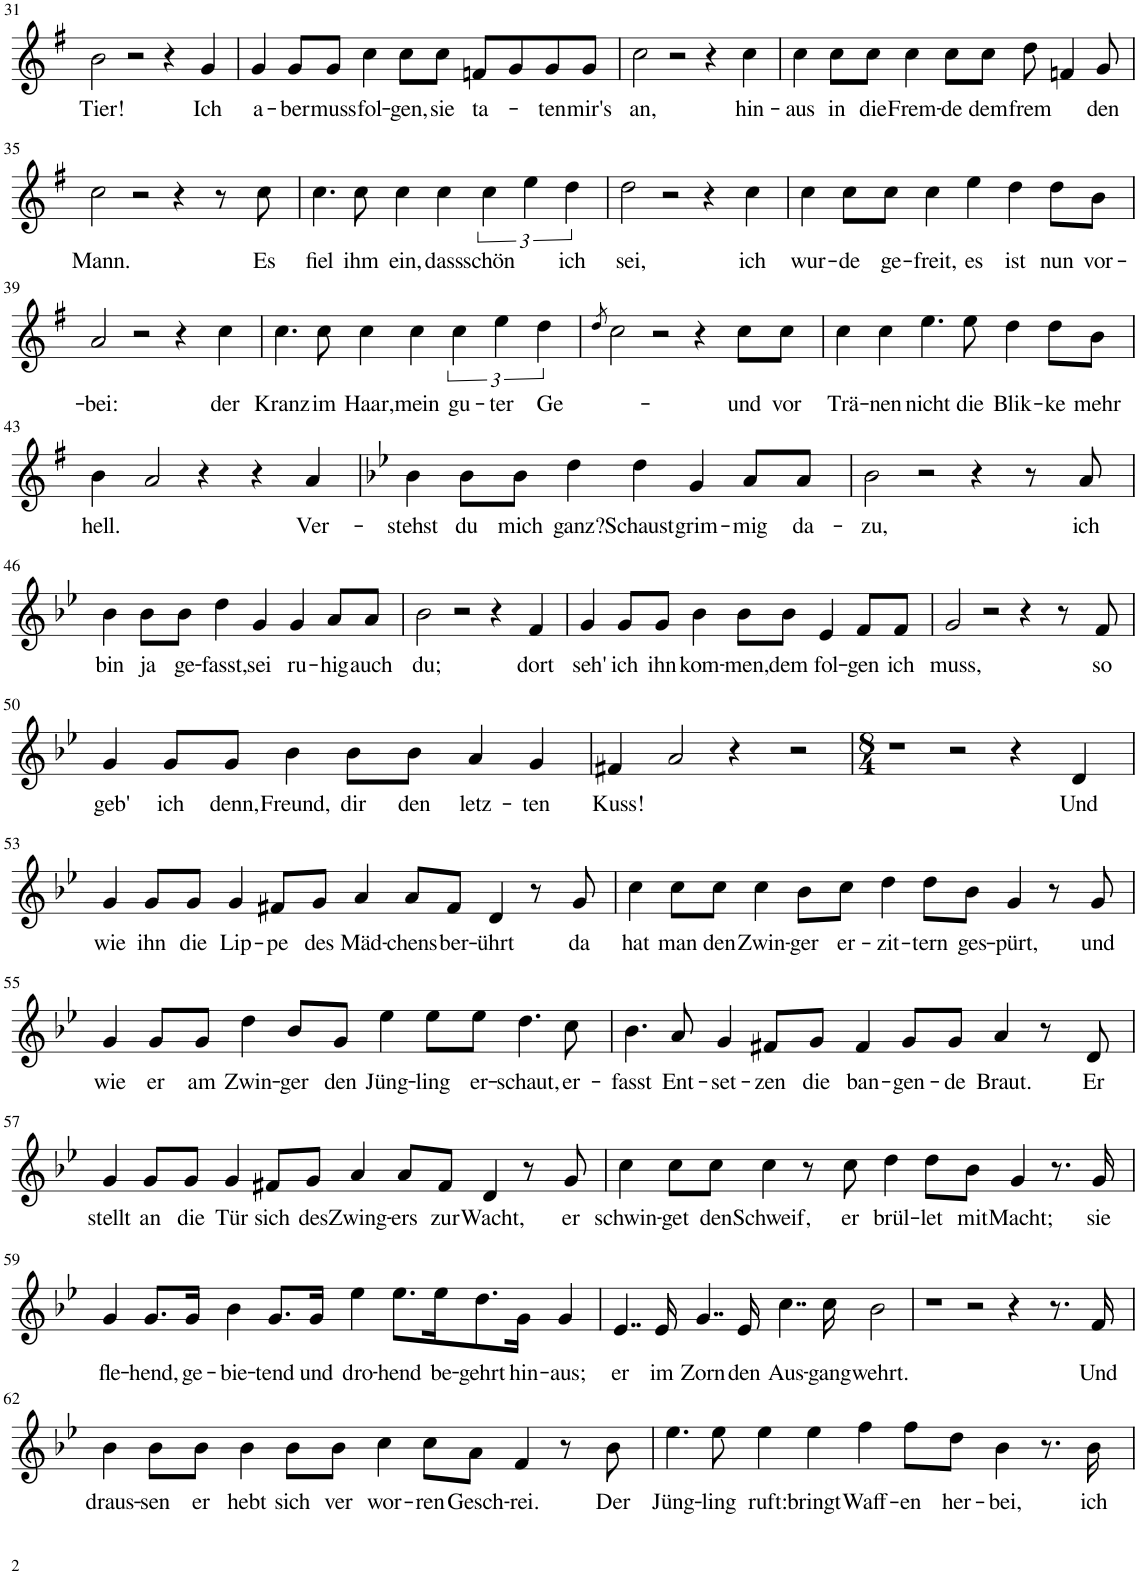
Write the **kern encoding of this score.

**kern	**text
*part1	*part1
*staff1	*staff1
*I"Piano	*
*I'Pno	*
!!LO:PB:g=z
*clefG2	*
*k[f#]	*
*M3/2	*
=31	=31
!	!LO:LY:b
2b\	Tier!
2r	.
4r	.
!	!LO:LY:b
4g/	Ich
=32	=32
!	!LO:LY:b
4g/	a-
!	!LO:LY:b
8g/L	-ber
!	!LO:LY:b
8g/J	muss
!	!LO:LY:b
4cc\	fol-
!	!LO:LY:b
8cc\L	-gen,
!	!LO:LY:b
8cc\J	sie
!	!LO:LY:b
8fn/L	ta-
8g/	.
!	!LO:LY:b
8g/	-ten
!	!LO:LY:b
8g/J	mir's
=33	=33
!	!LO:LY:b
2cc\	an,
2r	.
4r	.
!	!LO:LY:b
4cc\	hin-
=34	=34
!	!LO:LY:b
4cc\	-aus
!	!LO:LY:b
8cc\L	in
!	!LO:LY:b
8cc\J	die
!	!LO:LY:b
4cc\	Frem-
!	!LO:LY:b
8cc\L	-de
!	!LO:LY:b
8cc\J	dem
!	!LO:LY:b
8dd\	frem
4fn/	.
!	!LO:LY:b
8g/	-den
!!LO:LB:g=z
=35	=35
!	!LO:LY:b
2cc\	Mann.
2r	.
4r	.
8r	.
!	!LO:LY:b
8cc\	Es
=36	=36
!	!LO:LY:b
4.cc\	fiel
!	!LO:LY:b
8cc\	ihm
!	!LO:LY:b
4cc\	ein,
!	!LO:LY:b
4cc\	dass
!	!LO:LY:b
6cc\	schön
6ee\	.
!	!LO:LY:b
6dd\	ich
=37	=37
!	!LO:LY:b
2dd\	sei,
2r	.
4r	.
!	!LO:LY:b
4cc\	ich
=38	=38
!	!LO:LY:b
4cc\	wur-
!	!LO:LY:b
8cc\L	-de
!	!LO:LY:b
8cc\J	ge-
!	!LO:LY:b
4cc\	-freit,
!	!LO:LY:b
4ee\	es
!	!LO:LY:b
4dd\	ist
!	!LO:LY:b
8dd\L	nun
!	!LO:LY:b
8b\J	vor-
!!LO:LB:g=z
=39	=39
!	!LO:LY:b
2a/	bei:
2r	.
4r	.
!	!LO:LY:b
4cc\	der
=40	=40
!	!LO:LY:b
4.cc\	Kranz
!	!LO:LY:b
8cc\	im
!	!LO:LY:b
4cc\	Haar,
!	!LO:LY:b
4cc\	mein
!	!LO:LY:b
6cc\	gu-
!	!LO:LY:b
6ee\	-ter
!	!LO:LY:b
6dd\	Ge-
=41	=41
8qdd/	.
2cc\	.
2r	.
4r	.
!	!LO:LY:b
8cc\L	und
!	!LO:LY:b
8cc\J	vor
=42	=42
!	!LO:LY:b
4cc\	Trä-
!	!LO:LY:b
4cc\	-nen
!	!LO:LY:b
4.ee\	nicht
!	!LO:LY:b
8ee\	die
!	!LO:LY:b
4dd\	Blik-
!	!LO:LY:b
8dd\L	-ke
!	!LO:LY:b
8b\J	mehr
!!LO:LB:g=z
=43	=43
!	!LO:LY:b
4b\	hell.
2a/	.
4r	.
4r	.
!	!LO:LY:b
4a/	Ver-
=44	=44
*k[b-e-]	*
!	!LO:LY:b
4b-\	-stehst
!	!LO:LY:b
8b-\L	du
!	!LO:LY:b
8b-\J	mich
!	!LO:LY:b
4dd\	ganz?
!	!LO:LY:b
4dd\	Schaust
!	!LO:LY:b
4g/	grim-
!	!LO:LY:b
8a/L	-mig
!	!LO:LY:b
8a/J	da-
=45	=45
!	!LO:LY:b
2b-\	zu,
2r	.
4r	.
8r	.
!	!LO:LY:b
8a/	ich
!!LO:LB:g=z
=46	=46
!	!LO:LY:b
4b-\	bin
!	!LO:LY:b
8b-\L	ja
!	!LO:LY:b
8b-\J	ge-
!	!LO:LY:b
4dd\	-fasst,
!	!LO:LY:b
4g/	sei
!	!LO:LY:b
4g/	ru-
!	!LO:LY:b
8a/L	-hig
!	!LO:LY:b
8a/J	auch
=47	=47
!	!LO:LY:b
2b-\	du;
2r	.
4r	.
!	!LO:LY:b
4f/	dort
=48	=48
!	!LO:LY:b
4g/	seh'
!	!LO:LY:b
8g/L	ich
!	!LO:LY:b
8g/J	ihn
!	!LO:LY:b
4b-\	kom-
!	!LO:LY:b
8b-\L	-men,
!	!LO:LY:b
8b-\J	dem
!	!LO:LY:b
4e-/	fol-
!	!LO:LY:b
8f/L	-gen
!	!LO:LY:b
8f/J	ich
=49	=49
!	!LO:LY:b
2g/	muss,
2r	.
4r	.
8r	.
!	!LO:LY:b
8f/	so
!!LO:LB:g=z
=50	=50
!	!LO:LY:b
4g/	geb'
!	!LO:LY:b
8g/L	ich
!	!LO:LY:b
8g/J	denn,
!	!LO:LY:b
4b-\	Freund,
!	!LO:LY:b
8b-\L	dir
!	!LO:LY:b
8b-\J	den
!	!LO:LY:b
4a/	letz-
!	!LO:LY:b
4g/	-ten
=51	=51
!	!LO:LY:b
4f#X/	Kuss!
2a/	.
4r	.
2r	.
=52	=52
*M8/4	*
1r	.
2r	.
4r	.
!	!LO:LY:b
4d/	Und
!!LO:LB:g=z
=53	=53
!	!LO:LY:b
4g/	wie
!	!LO:LY:b
8g/L	ihn
!	!LO:LY:b
8g/J	die
!	!LO:LY:b
4g/	Lip-
!	!LO:LY:b
8f#X/L	-pe
!	!LO:LY:b
8g/J	des
!	!LO:LY:b
4a/	Mäd-
!	!LO:LY:b
8a/L	-chens
!	!LO:LY:b
8f#/J	ber-
!	!LO:LY:b
4d/	-ührt
8r	.
!	!LO:LY:b
8g/	da
=54	=54
!	!LO:LY:b
4cc\	hat
!	!LO:LY:b
8cc\L	man
!	!LO:LY:b
8cc\J	den
!	!LO:LY:b
4cc\	Zwin-
!	!LO:LY:b
8b-\L	-ger
!	!LO:LY:b
8cc\J	er-
!	!LO:LY:b
4dd\	-zit-
!	!LO:LY:b
8dd\L	-tern
!	!LO:LY:b
8b-\J	ges-
!	!LO:LY:b
4g/	-pürt,
8r	.
!	!LO:LY:b
8g/	und
!!LO:LB:g=z
=55	=55
!	!LO:LY:b
4g/	wie
!	!LO:LY:b
8g/L	er
!	!LO:LY:b
8g/J	am
!	!LO:LY:b
4dd\	Zwin-
!	!LO:LY:b
8b-/L	-ger
!	!LO:LY:b
8g/J	den
!	!LO:LY:b
4ee-\	Jüng-
!	!LO:LY:b
8ee-\L	-ling
!	!LO:LY:b
8ee-\J	er-
!	!LO:LY:b
4.dd\	-schaut,
!	!LO:LY:b
8cc\	er-
=56	=56
!	!LO:LY:b
4.b-\	fasst
!	!LO:LY:b
8a/	Ent-
!	!LO:LY:b
4g/	-set-
!	!LO:LY:b
8f#X/L	-zen
!	!LO:LY:b
8g/J	die
!	!LO:LY:b
4f#/	ban-
!	!LO:LY:b
8g/L	-gen-
!	!LO:LY:b
8g/J	-de
!	!LO:LY:b
4a/	Braut.
8r	.
!	!LO:LY:b
8d/	Er
!!LO:LB:g=z
=57	=57
!	!LO:LY:b
4g/	stellt
!	!LO:LY:b
8g/L	an
!	!LO:LY:b
8g/J	die
!	!LO:LY:b
4g/	Tür
!	!LO:LY:b
8f#X/L	sich
!	!LO:LY:b
8g/J	des
!	!LO:LY:b
4a/	Zwing-
!	!LO:LY:b
8a/L	-ers
!	!LO:LY:b
8f#/J	zur
!	!LO:LY:b
4d/	Wacht,
8r	.
!	!LO:LY:b
8g/	er
=58	=58
!	!LO:LY:b
4cc\	schwin-
!	!LO:LY:b
8cc\L	-get
!	!LO:LY:b
8cc\J	den
!	!LO:LY:b
4cc\	Schweif,
8r	.
!	!LO:LY:b
8cc\	er
!	!LO:LY:b
4dd\	brül-
!	!LO:LY:b
8dd\L	-let
!	!LO:LY:b
8b-\J	mit
!	!LO:LY:b
4g/	Macht;
8.r	.
!	!LO:LY:b
16g/	sie
!!LO:LB:g=z
=59	=59
!	!LO:LY:b
4g/	fle-
!	!LO:LY:b
8.g/L	-hend,
!	!LO:LY:b
16g/Jk	ge-
!	!LO:LY:b
4b-\	-bie-
!	!LO:LY:b
8.g/L	-tend
!	!LO:LY:b
16g/Jk	und
!	!LO:LY:b
4ee-\	dro-
!	!LO:LY:b
8.ee-\L	-hend
!	!LO:LY:b
16ee-\K	be-
!	!LO:LY:b
8.dd\	-gehrt
!	!LO:LY:b
16g\Jk	hin-
!	!LO:LY:b
4g/	-aus;
=60	=60
!	!LO:LY:b
4..e-/	er
!	!LO:LY:b
16e-/	im
!	!LO:LY:b
4..g/	Zorn
!	!LO:LY:b
16e-/	den
!	!LO:LY:b
4..cc\	Aus-
!	!LO:LY:b
16cc\	-gang
!	!LO:LY:b
2b-\	wehrt.
=61	=61
1r	.
2r	.
4r	.
8.r	.
!	!LO:LY:b
16f/	Und
!!LO:LB:g=z
=62	=62
!	!LO:LY:b
4b-\	draus-
!	!LO:LY:b
8b-\L	-sen
!	!LO:LY:b
8b-\J	er
!	!LO:LY:b
4b-\	hebt
!	!LO:LY:b
8b-\L	sich
!	!LO:LY:b
8b-\J	ver
!	!LO:LY:b
4cc\	wor-
!	!LO:LY:b
8cc\L	-ren
!	!LO:LY:b
8a\J	Gesch-
!	!LO:LY:b
4f/	-rei.
8r	.
!	!LO:LY:b
8b-\	Der
=63	=63
!	!LO:LY:b
4.ee-\	Jüng-
!	!LO:LY:b
8ee-\	-ling
!	!LO:LY:b
4ee-\	ruft:
!	!LO:LY:b
4ee-\	bringt
!	!LO:LY:b
4ff\	Waff-
!	!LO:LY:b
8ff\L	-en
!	!LO:LY:b
8dd\J	her-
!	!LO:LY:b
4b-\	-bei,
8.r	.
!	!LO:LY:b
16b-\	ich
=	=
*-	*-
